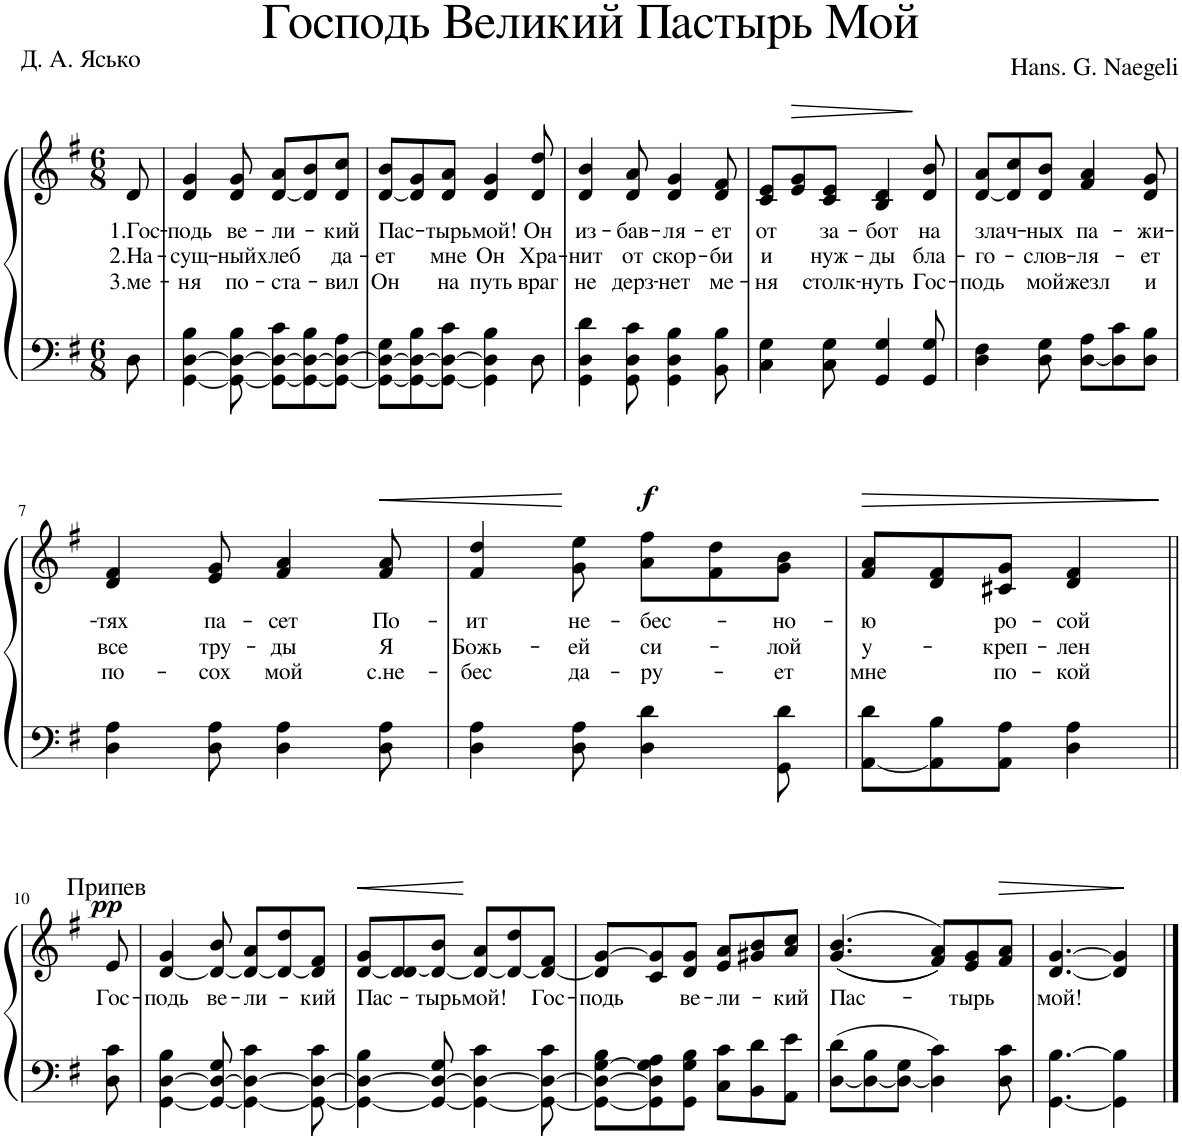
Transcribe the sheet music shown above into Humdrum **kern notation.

**kern	**kern	**text	**text	**text	**dynam
*part1	*part1	*part1	*part1	*part1	*part1
*staff2	*staff1	*staff1	*staff1	*staff1	*staff1/2
*I"Piano	*	*	*	*	*
*I'Pno.	*	*	*	*	*
*clefF4	*clefG2	*	*	*	*
*k[f#]	*k[f#]	*	*	*	*
*M6/8	*M6/8	*	*	*	*
=1	=1	=1	=1	=1	=1
!	!	!LO:LY:b	!LO:LY:b	!LO:LY:b	!
8D\	8d/	1.Гос-	2.На-	3.ме-	.
=2	=2	=2	=2	=2	=2
!	!	!LO:LY:b	!LO:LY:b	!LO:LY:b	!
[4GG\ [4D\ 4B\	4d/ 4g/	-подь	-сущ-	-ня	.
!	!	!LO:LY:b	!LO:LY:b	!LO:LY:b	!
8GG\_ 8D\_ 8B\	8d/ 8g/	ве-	-ный	по-	.
!	!	!LO:LY:b	!LO:LY:b	!LO:LY:b	!
8GG\_ 8D\_ 8c\L	[8d/ 8a/L	-ли-	хлеб	-ста-	.
8GG\_ 8D\_ 8B\	8d/] 8b/	.	.	.	.
!	!	!LO:LY:b	!LO:LY:b	!LO:LY:b	!
8GG\_ 8D\_ 8A\J	8d/ 8cc/J	-кий	да-	-вил	.
=3	=3	=3	=3	=3	=3
!	!	!LO:LY:b	!LO:LY:b	!LO:LY:b	!
8GG\_ 8D\_ 8G\L	[8d/ 8b/L	Пас-	-ет	Он	.
8GG\_ 8D\_ 8B\	8d/] 8g/	.	.	.	.
!	!	!LO:LY:b	!LO:LY:b	!LO:LY:b	!
8GG\_ 8D\_ 8c\J	8d/ 8a/J	-тырь	мне	на	.
!	!	!LO:LY:b	!LO:LY:b	!LO:LY:b	!
4GG\] 4D\] 4B\	4d/ 4g/	мой!	Он	путь	.
!	!	!LO:LY:b	!LO:LY:b	!LO:LY:b	!
8D\	8d/ 8dd/	Он	Хра-	враг	.
=4	=4	=4	=4	=4	=4
!	!	!LO:LY:b	!LO:LY:b	!LO:LY:b	!
4GG\ 4D\ 4d\	4d/ 4b/	из-	-нит	не	.
!	!	!LO:LY:b	!LO:LY:b	!LO:LY:b	!
8GG\ 8D\ 8c\	8d/ 8a/	-бав-	от	дерз-	.
!	!	!LO:LY:b	!LO:LY:b	!LO:LY:b	!
4GG\ 4D\ 4B\	4d/ 4g/	-ля-	скор-	-нет	.
!	!	!LO:LY:b	!LO:LY:b	!LO:LY:b	!
8BB\ 8B\	8d/ 8f#/	-ет	-би	ме-	.
=5	=5	=5	=5	=5	=5
!	!	!LO:LY:b	!LO:LY:b	!LO:LY:b	!
4C\ 4G\	8c/ 8e/L	от	и	-ня	.
!	!	!	!	!	!LO:HP:b
.	8e/ 8g/	.	.	.	>
!	!	!LO:LY:b	!LO:LY:b	!LO:LY:b	!
8C\ 8G\	8c/ 8e/J	за-	нуж-	столк-	.
!	!	!LO:LY:b	!LO:LY:b	!LO:LY:b	!
4GG/ 4G/	4B/ 4d/	-бот	-ды	-нуть	.
!	!	!LO:LY:b	!LO:LY:b	!LO:LY:b	!
8GG/ 8G/	8d/ 8b/	на	бла-	Гос-	]
=6	=6	=6	=6	=6	=6
!	!	!LO:LY:b	!LO:LY:b	!LO:LY:b	!
4D\ 4F#\	[8d/ 8a/L	злач-	-го-	-подь	.
.	8d/] 8cc/	.	.	.	.
!	!	!LO:LY:b	!LO:LY:b	!LO:LY:b	!
8D\ 8G\	8d/ 8b/J	-ных	-слов-	мой	.
!	!	!LO:LY:b	!LO:LY:b	!LO:LY:b	!
[8D\ 8A\L	4f#/ 4a/	па-	-ля-	жезл	.
8D\] 8c\	.	.	.	.	.
!	!	!LO:LY:b	!LO:LY:b	!LO:LY:b	!
8D\ 8B\J	8d/ 8g/	-жи-	-ет	и	.
!!LO:LB:g=z
=7	=7	=7	=7	=7	=7
!	!	!LO:LY:b	!LO:LY:b	!LO:LY:b	!
4D\ 4A\	4d/ 4f#/	-тях	все	по-	.
!	!	!LO:LY:b	!LO:LY:b	!LO:LY:b	!
8D\ 8A\	8e/ 8g/	па-	тру-	-сох	.
!	!	!LO:LY:b	!LO:LY:b	!LO:LY:b	!
4D\ 4A\	4f#/ 4a/	-сет	-ды	мой	.
!	!	!LO:LY:b	!LO:LY:b	!LO:LY:b	!LO:HP:b
8D\ 8A\	8f#/ 8a/	По-	Я	с.не-	<
=8	=8	=8	=8	=8	=8
!	!	!LO:LY:b	!LO:LY:b	!LO:LY:b	!
4D\ 4A\	4f#/ 4dd/	-ит	Божь-	-бес	.
!	!	!LO:LY:b	!LO:LY:b	!LO:LY:b	!
8D\ 8A\	8g\ 8ee\	не-	-ей	да-	[
!	!	!LO:LY:b	!LO:LY:b	!LO:LY:b	!LO:DY:a
4D\ 4d\	8a\ 8ff#\L	-бес-	си-	-ру-	f
.	8f#\ 8dd\	.	.	.	.
!	!	!LO:LY:b	!LO:LY:b	!LO:LY:b	!
8GG\ 8d\	8g\ 8b\J	-но-	-лой	-ет	.
=9	=9	=9	=9	=9	=9
!	!	!LO:LY:b	!LO:LY:b	!LO:LY:b	!LO:HP:b
[8AA\ 8d\L	8f#/ 8a/L	-ю	у-	мне	>
8AA\] 8B\	8d/ 8f#/	.	.	.	.
!	!	!LO:LY:b	!LO:LY:b	!LO:LY:b	!
8AA\ 8A\J	8c#X/ 8g/J	ро-	-креп-	по-	.
!	!	!LO:LY:b	!LO:LY:b	!LO:LY:b	!
4D\ 4A\	4d/ 4f#/	-сой	-лен	-кой	.
.	.	.	.	.	]
!!LO:LB:g=z
=10||	=10||	=10||	=10||	=10||	=10||
!	!LO:TX:a:t=Припев	!	!	!	!
!	!	!LO:LY:b	!	!	!LO:DY:a
8D\ 8c\	8e/	Гос-	.	.	pp
=11	=11	=11	=11	=11	=11
!	!	!LO:LY:b	!	!	!
[4GG\ [4D\ 4B\	[4d/ 4g/	-подь	.	.	.
!	!	!LO:LY:b	!	!	!
8GG/_ 8D/_ 8G/	8d/_ 8b/	ве-	.	.	.
!	!	!LO:LY:b	!	!	!
4GG\_ 4D\_ 4c\	8d/_ 8a/L	-ли-	.	.	.
.	8d/_ 8dd/	.	.	.	.
!	!	!LO:LY:b	!	!	!
8GG\_ 8D\_ 8c\	8d/] 8f#/J	-кий	.	.	.
=12	=12	=12	=12	=12	=12
!	!	!LO:LY:b	!	!	!LO:HP:b
4GG\_ 4D\_ 4B\	[8d/ 8g/L	Пас-	.	.	<
.	8d/_ 8d/	.	.	.	.
!	!	!LO:LY:b	!	!	!
8GG/_ 8D/_ 8G/	8d/_ 8b/J	-тырь	.	.	.
!	!	!LO:LY:b	!	!	!
4GG\_ 4D\_ 4c\	8d/_ 8a/L	мой!	.	.	[
.	8d/_ 8dd/	.	.	.	.
!	!	!LO:LY:b	!	!	!
8GG\_ 8D\_ 8c\	8d/_ 8f#/J	Гос-	.	.	.
=13	=13	=13	=13	=13	=13
!	!	!LO:LY:b	!	!	!
8GG\_ 8D\_ [8G\ 8B\L	8d/] [8g/L	-подь	.	.	.
8GG\] 8D\] 8G\] 8A\	8c/ 8g/]	.	.	.	.
!	!	!LO:LY:b	!	!	!
8GG\ 8G\ 8B\J	8d/ 8g/J	ве-	.	.	.
!	!	!LO:LY:b	!	!	!
8C\ 8c\L	8e/ 8a/L	-ли-	.	.	.
8BB\ 8d\	8g#X/ 8b/	.	.	.	.
!	!	!LO:LY:b	!	!	!
8AA\ 8e\J	8a/ 8cc/J	-кий	.	.	.
=14	=14	=14	=14	=14	=14
!	!	!LO:LY:b	!	!	!
[8D\ 8d\L	((>(4.g/ 4.b/	Пас-	.	.	.
8D\_ 8B\	.	.	.	.	.
8D\_ 8G\J	.	.	.	.	.
4D\] 4c\	8f#/ 8a/L)))	.	.	.	.
!	!	!LO:LY:b	!	!	!
.	8e/ 8g/	-тырь	.	.	.
!	!	!	!	!	!LO:HP:b
8D\ 8c\	8f#/ 8a/J	.	.	.	>
=15	=15	=15	=15	=15	=15
!	!	!LO:LY:b	!	!	!
[4.GG\ [4.B\	[4.d/ [4.g/	мой!	.	.	.
4GG\] 4B\]	4d/] 4g/]	.	.	.	.
.	.	.	.	.	]
==	==	==	==	==	==
*-	*-	*-	*-	*-	*-
